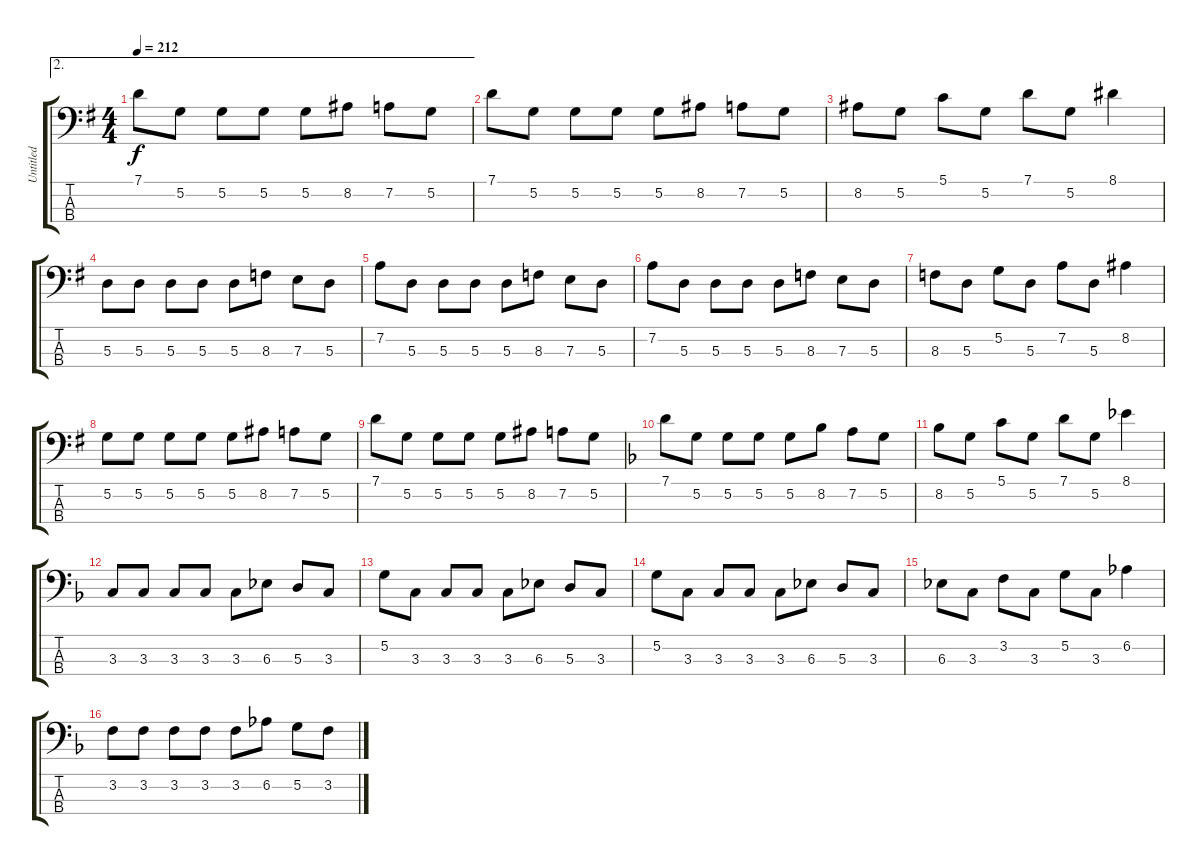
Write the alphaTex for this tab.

\track ("Untitled" "Untitled") {instrument electricbassfinger}
\staff {score tabs}
\tuning (G2 D2 A1 E1) {hide}
\ae 2
\ts (4 4)
\tempo 212
\clef f4
\ks g
7.1.8{dy f} 5.2.8 5.2.8 5.2.8 5.2.8 8.2.8 7.2.8 5.2.8 |
7.1.8 5.2.8 5.2.8 5.2.8 5.2.8 8.2.8 7.2.8 5.2.8 |
8.2.8 5.2.8 5.1.8 5.2.8 7.1.8 5.2.8 8.1.4 |
5.3.8 5.3.8 5.3.8 5.3.8 5.3.8 8.3.8 7.3.8 5.3.8 |
7.2.8 5.3.8 5.3.8 5.3.8 5.3.8 8.3.8 7.3.8 5.3.8 |
7.2.8 5.3.8 5.3.8 5.3.8 5.3.8 8.3.8 7.3.8 5.3.8 |
8.3.8 5.3.8 5.2.8 5.3.8 7.2.8 5.3.8 8.2.4 |
5.2.8 5.2.8 5.2.8 5.2.8 5.2.8 8.2.8 7.2.8 5.2.8 |
7.1.8 5.2.8 5.2.8 5.2.8 5.2.8 8.2.8 7.2.8 5.2.8 |
\ks f
7.1.8 5.2.8 5.2.8 5.2.8 5.2.8 8.2.8 7.2.8 5.2.8 |
8.2.8 5.2.8 5.1.8 5.2.8 7.1.8 5.2.8 8.1.4 |
3.3.8 3.3.8 3.3.8 3.3.8 3.3.8 6.3.8 5.3.8 3.3.8 |
5.2.8 3.3.8 3.3.8 3.3.8 3.3.8 6.3.8 5.3.8 3.3.8 |
5.2.8 3.3.8 3.3.8 3.3.8 3.3.8 6.3.8 5.3.8 3.3.8 |
6.3.8 3.3.8 3.2.8 3.3.8 5.2.8 3.3.8 6.2.4 |
3.2.8 3.2.8 3.2.8 3.2.8 3.2.8 6.2.8 5.2.8 3.2.8
